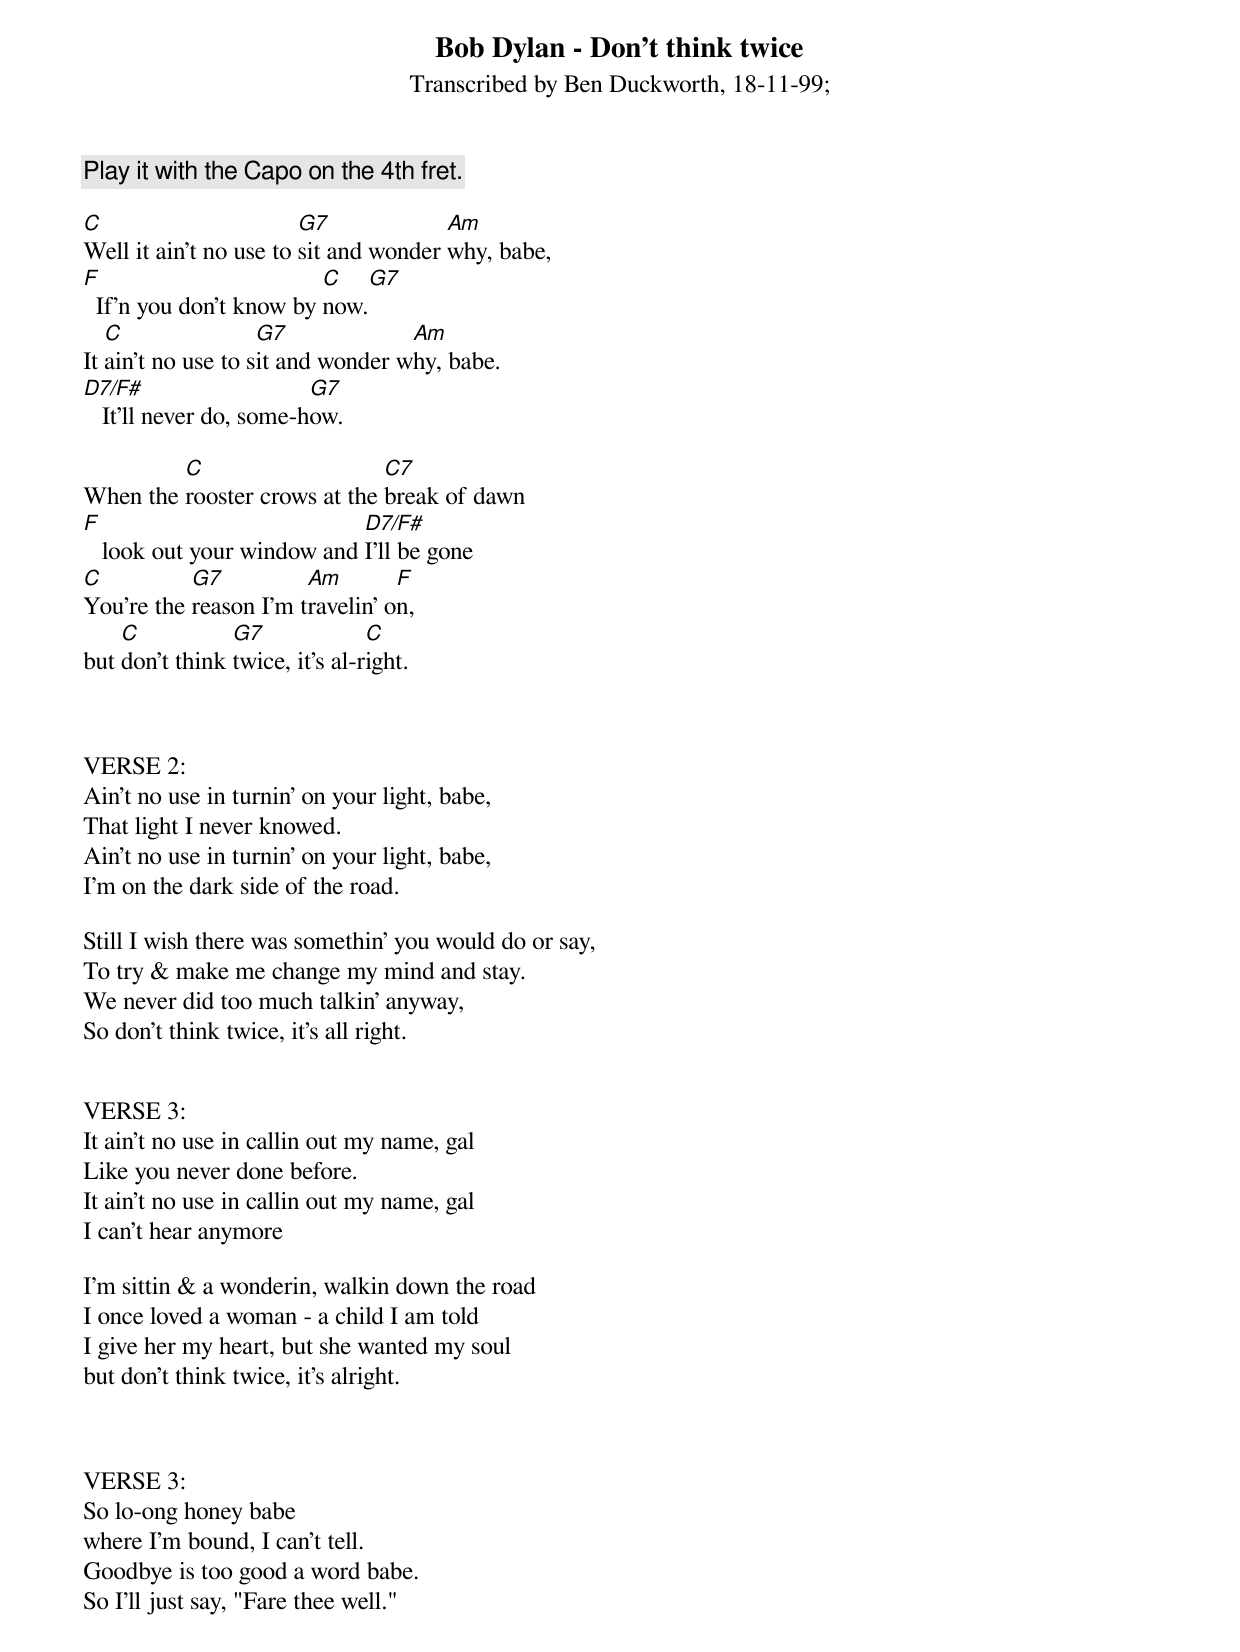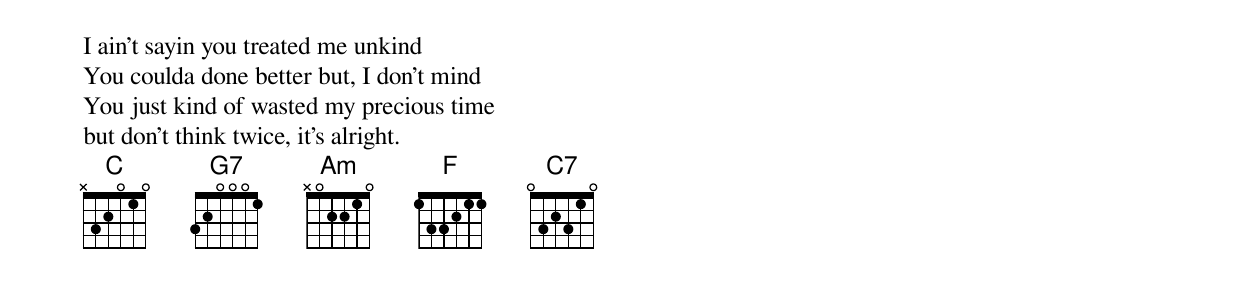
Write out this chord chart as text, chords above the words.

Bob Dylan - Don't think twice
Transcribed by Ben Duckworth, 18-11-99;

 Play it with the Capo on the 4th fret.

C                       G7             Am
Well it ain't no use to sit and wonder why, babe,
F                        C        G7
  If'n you don't know by now.
   C                G7             Am
It ain't no use to sit and wonder why, babe.
D7/F#                    G7
   It'll never do, some-how.

         C                    C7
When the rooster crows at the break of dawn
F                           D7/F#
   look out your window and I'll be gone
C          G7          Am        F
You're the reason I'm travelin' on,
    C           G7              C
but don't think twice, it's al-right.



VERSE 2:
Ain't no use in turnin' on your light, babe,
That light I never knowed.
Ain't no use in turnin' on your light, babe,
I'm on the dark side of the road.

Still I wish there was somethin' you would do or say,
To try & make me change my mind and stay.
We never did too much talkin' anyway,
So don't think twice, it's all right.


VERSE 3:
It ain't no use in callin out my name, gal
Like you never done before.
It ain't no use in callin out my name, gal
I can't hear anymore

I'm sittin & a wonderin, walkin down the road
I once loved a woman - a child I am told
I give her my heart, but she wanted my soul
but don't think twice, it's alright.



VERSE 3:
So lo-ong honey babe
where I'm bound, I can't tell.
Goodbye is too good a word babe.
So I'll just say, "Fare thee well."

I ain't sayin you treated me unkind
You coulda done better but, I don't mind
You just kind of wasted my precious time
but don't think twice, it's alright.
